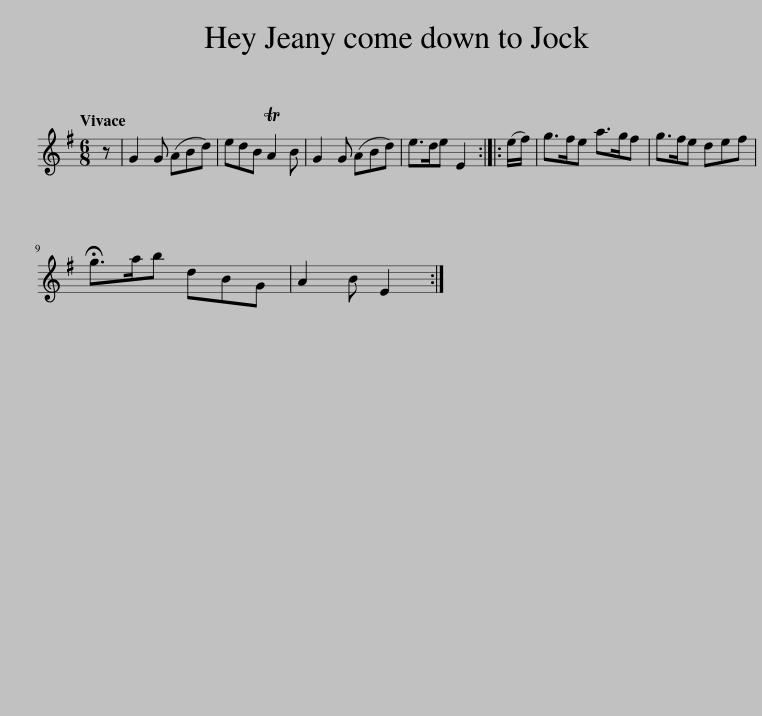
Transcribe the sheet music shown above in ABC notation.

X:1
L:1/8
Q:1/4=168
M:6/8
I:linebreak $
K:G
V:1 treble
V:1
 z | G2 G (ABd) | edB TA2 B | G2 G (ABd) | e>de E2 :: %5
 (e/f/) | g>fe a>gf | g>fe def |$ !fermata!g>ab dBG | A2 B E2 :| %10
